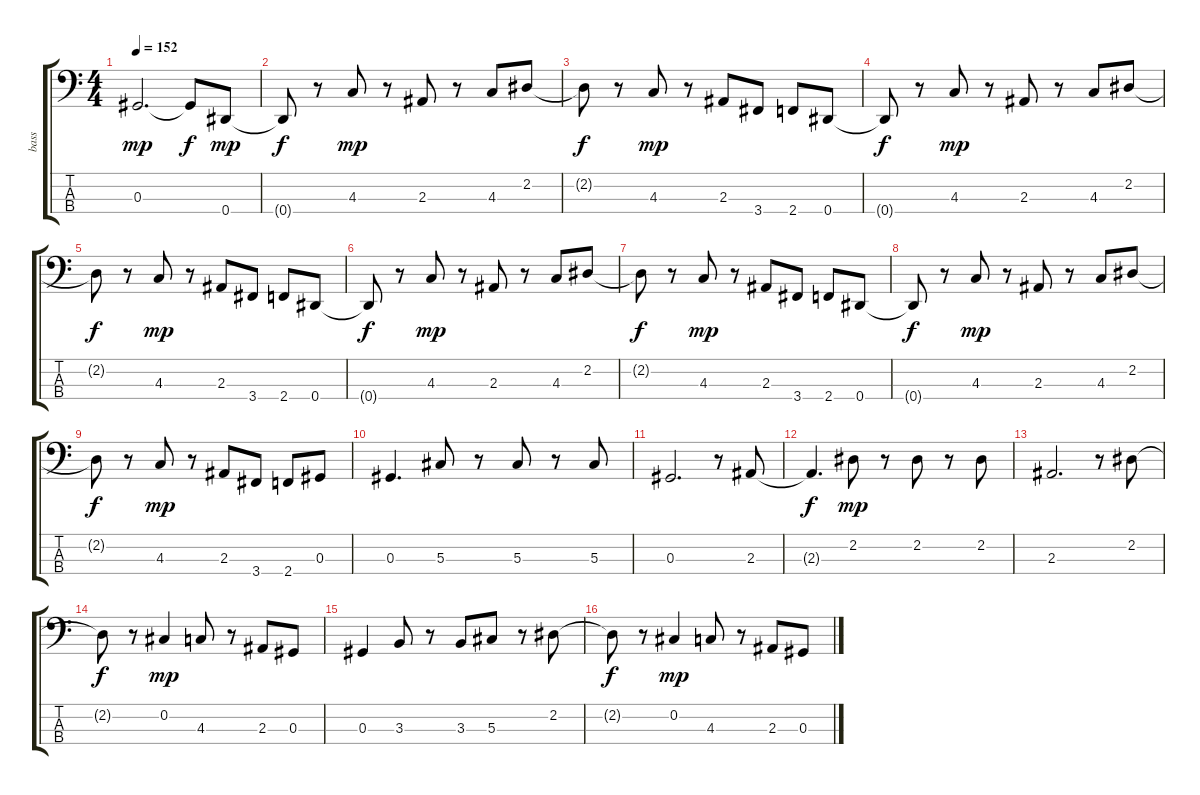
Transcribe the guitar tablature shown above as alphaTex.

\track ("bass" "bass") {instrument electricbassfinger}
\staff {score tabs}
\tuning (Gb2 Db2 Ab1 Eb1) {hide}
\ts (4 4)
\tempo 152
\clef f4
\ks c
0.3.2{d dy mp} 0.3{t}.8{dy f} 0.4.8{dy mp} |
0.4{t}.8{dy f} r.8 4.3.8{dy mp} r.8 2.3.8 r.8 4.3.8 2.2.8 |
2.2{t}.8{dy f} r.8 4.3.8{dy mp} r.8 2.3.8 3.4.8 2.4.8 0.4.8 |
0.4{t}.8{dy f} r.8 4.3.8{dy mp} r.8 2.3.8 r.8 4.3.8 2.2.8 |
2.2{t}.8{dy f} r.8 4.3.8{dy mp} r.8 2.3.8 3.4.8 2.4.8 0.4.8 |
0.4{t}.8{dy f} r.8 4.3.8{dy mp} r.8 2.3.8 r.8 4.3.8 2.2.8 |
2.2{t}.8{dy f} r.8 4.3.8{dy mp} r.8 2.3.8 3.4.8 2.4.8 0.4.8 |
0.4{t}.8{dy f} r.8 4.3.8{dy mp} r.8 2.3.8 r.8 4.3.8 2.2.8 |
2.2{t}.8{dy f} r.8 4.3.8{dy mp} r.8 2.3.8 3.4.8 2.4.8 0.3.8 |
0.3.4{d} 5.3.8 r.8 5.3.8 r.8 5.3.8 |
0.3.2{d} r.8 2.3.8 |
2.3{t}.4{d dy f} 2.2.8{dy mp} r.8 2.2.8 r.8 2.2.8 |
2.3.2{d} r.8 2.2.8 |
2.2{t}.8{dy f} r.8 0.2.4{dy mp} 4.3.8 r.8 2.3.8 0.3.8 |
0.3.4 3.3.8 r.8 3.3.8 5.3.8 r.8 2.2.8 |
2.2{t}.8{dy f} r.8 0.2.4{dy mp} 4.3.8 r.8 2.3.8 0.3.8
